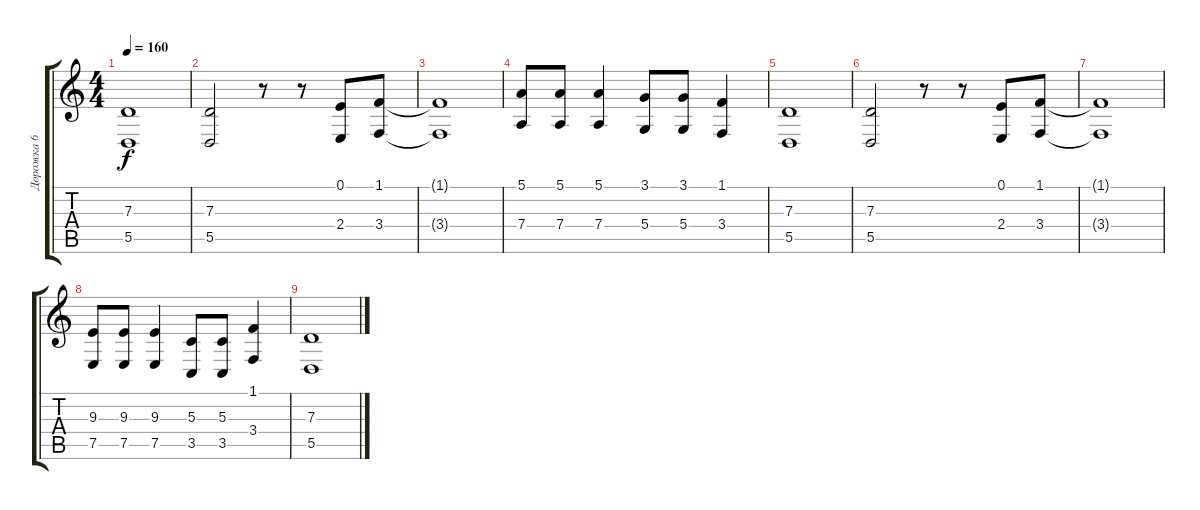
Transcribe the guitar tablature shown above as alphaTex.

\track ("Дорожка 6" "Дорожка 6") {mute instrument pad8sweep}
\staff {score tabs}
\tuning (E4 B3 G3 D3 A2 E2) {hide}
\ts (4 4)
\tempo 160
\clef g2
\ks c
(7.3 5.5).1{dy f} |
(7.3 5.5).2 r.8 r.8 (0.1 2.4).8 (1.1 3.4).8 |
(1.1{t} 3.4{t}).1 |
(5.1 7.4).8 (5.1 7.4).8 (5.1 7.4).4 (3.1 5.4).8 (3.1 5.4).8 (1.1 3.4).4 |
(7.3 5.5).1 |
(7.3 5.5).2 r.8 r.8 (0.1 2.4).8 (1.1 3.4).8 |
(1.1{t} 3.4{t}).1 |
(9.3 7.5).8 (9.3 7.5).8 (9.3 7.5).4 (5.3 3.5).8 (5.3 3.5).8 (1.1 3.4).4 |
(7.3 5.5).1
